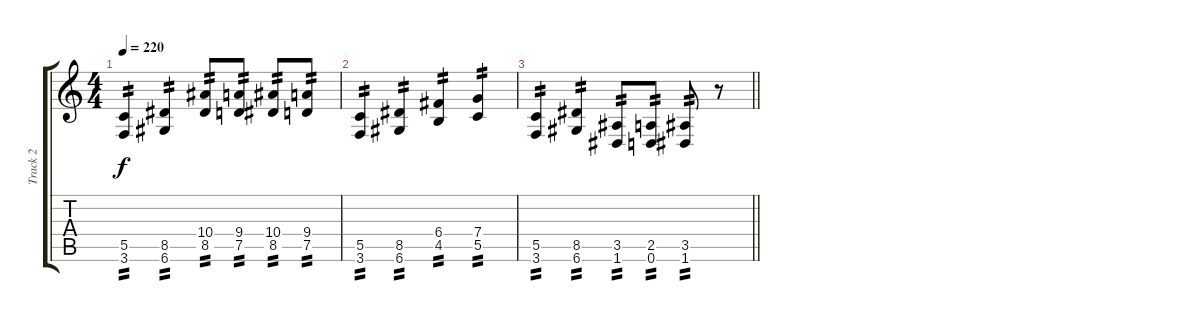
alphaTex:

\track ("Track 2" "Track 2") {instrument overdrivenguitar}
\staff {score tabs}
\tuning (D4 A3 F3 C3 G2 D2) {hide}
\ts (4 4)
\tempo 220
\clef g2
\ks c
(5.5 3.6).4{tp 2 dy f} (8.5 6.6).4{tp 2} (10.4 8.5).8{tp 2} (9.4 7.5).8{tp 2} (10.4 8.5).8{tp 2} (9.4 7.5).8{tp 2} |
(5.5 3.6).4{tp 2} (8.5 6.6).4{tp 2} (6.4 4.5).4{tp 2} (7.4 5.5).4{tp 2} |
\barLineRight lightlight
(5.5 3.6).4{tp 2} (8.5 6.6).4{tp 2} (3.5 1.6).8{tp 2} (2.5 0.6).8{tp 2} (3.5 1.6).8{tp 2} r.8
